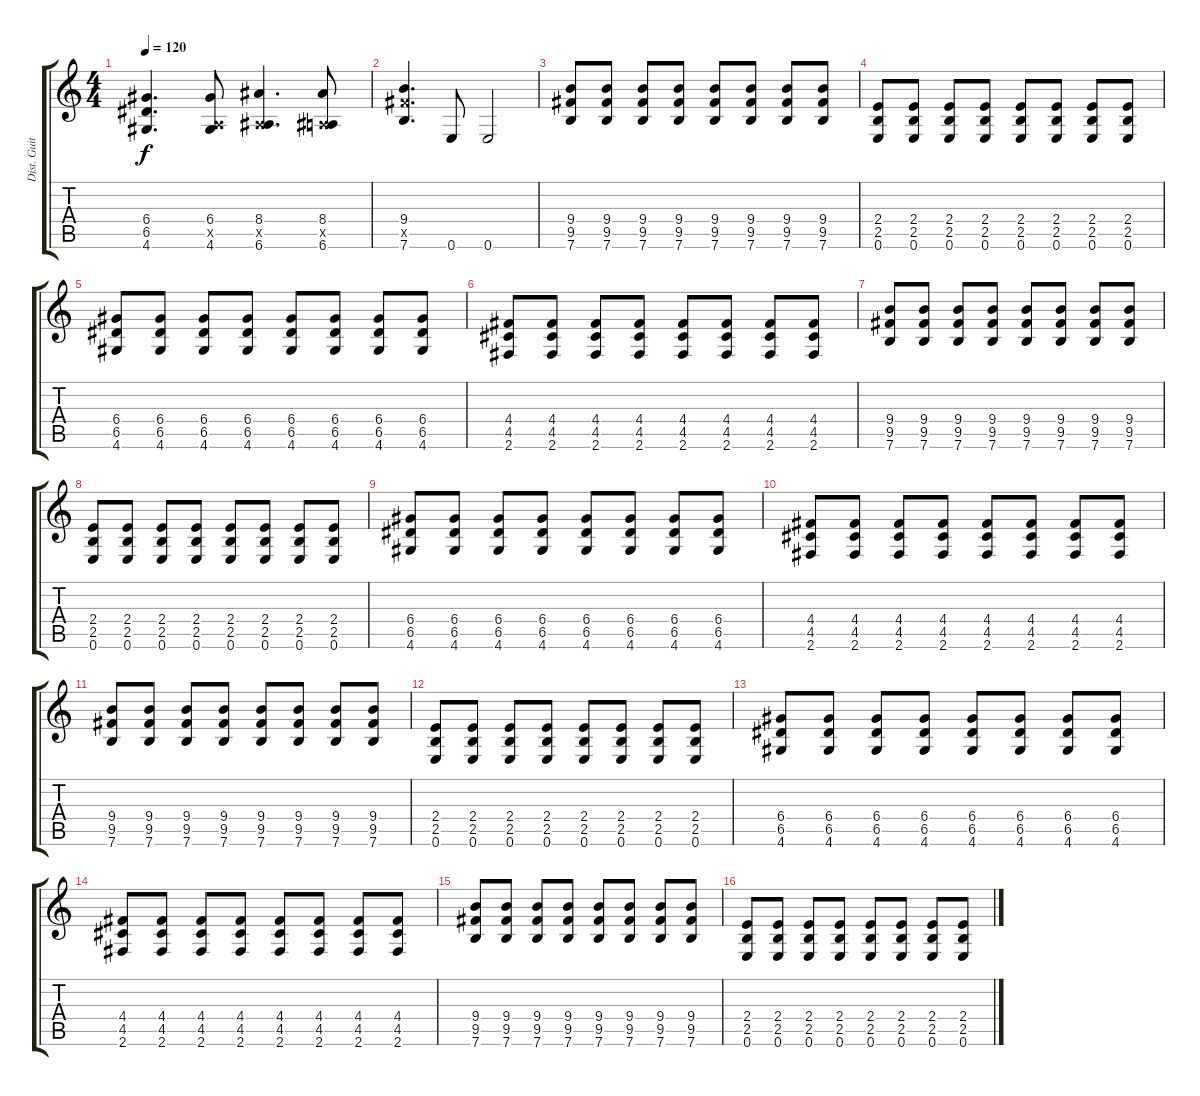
\track ("Dist. Guitar" "Dist. Guit") {instrument distortionguitar}
\staff {score tabs}
\tuning (E4 B3 G3 D3 A2 E2) {hide}
\ts (4 4)
\tempo 120
\clef g2
\ks c
(6.4 6.5 4.6).4{d dy f} (6.4 0.5{x} 4.6).8 (8.4 0.5{x} 6.6).4{d} (8.4 0.5{x} 6.6).8 |
(9.4 9.5{x} 7.6).4{d} 0.6.8 0.6.2 |
(9.4 9.5 7.6).8 (9.4 9.5 7.6).8 (9.4 9.5 7.6).8 (9.4 9.5 7.6).8 (9.4 9.5 7.6).8 (9.4 9.5 7.6).8 (9.4 9.5 7.6).8 (9.4 9.5 7.6).8 |
(2.4 2.5 0.6).8 (2.4 2.5 0.6).8 (2.4 2.5 0.6).8 (2.4 2.5 0.6).8 (2.4 2.5 0.6).8 (2.4 2.5 0.6).8 (2.4 2.5 0.6).8 (2.4 2.5 0.6).8 |
(6.4 6.5 4.6).8 (6.4 6.5 4.6).8 (6.4 6.5 4.6).8 (6.4 6.5 4.6).8 (6.4 6.5 4.6).8 (6.4 6.5 4.6).8 (6.4 6.5 4.6).8 (6.4 6.5 4.6).8 |
(4.4 4.5 2.6).8 (4.4 4.5 2.6).8 (4.4 4.5 2.6).8 (4.4 4.5 2.6).8 (4.4 4.5 2.6).8 (4.4 4.5 2.6).8 (4.4 4.5 2.6).8 (4.4 4.5 2.6).8 |
(9.4 9.5 7.6).8 (9.4 9.5 7.6).8 (9.4 9.5 7.6).8 (9.4 9.5 7.6).8 (9.4 9.5 7.6).8 (9.4 9.5 7.6).8 (9.4 9.5 7.6).8 (9.4 9.5 7.6).8 |
(2.4 2.5 0.6).8 (2.4 2.5 0.6).8 (2.4 2.5 0.6).8 (2.4 2.5 0.6).8 (2.4 2.5 0.6).8 (2.4 2.5 0.6).8 (2.4 2.5 0.6).8 (2.4 2.5 0.6).8 |
(6.4 6.5 4.6).8 (6.4 6.5 4.6).8 (6.4 6.5 4.6).8 (6.4 6.5 4.6).8 (6.4 6.5 4.6).8 (6.4 6.5 4.6).8 (6.4 6.5 4.6).8 (6.4 6.5 4.6).8 |
(4.4 4.5 2.6).8 (4.4 4.5 2.6).8 (4.4 4.5 2.6).8 (4.4 4.5 2.6).8 (4.4 4.5 2.6).8 (4.4 4.5 2.6).8 (4.4 4.5 2.6).8 (4.4 4.5 2.6).8 |
(9.4 9.5 7.6).8 (9.4 9.5 7.6).8 (9.4 9.5 7.6).8 (9.4 9.5 7.6).8 (9.4 9.5 7.6).8 (9.4 9.5 7.6).8 (9.4 9.5 7.6).8 (9.4 9.5 7.6).8 |
(2.4 2.5 0.6).8 (2.4 2.5 0.6).8 (2.4 2.5 0.6).8 (2.4 2.5 0.6).8 (2.4 2.5 0.6).8 (2.4 2.5 0.6).8 (2.4 2.5 0.6).8 (2.4 2.5 0.6).8 |
(6.4 6.5 4.6).8 (6.4 6.5 4.6).8 (6.4 6.5 4.6).8 (6.4 6.5 4.6).8 (6.4 6.5 4.6).8 (6.4 6.5 4.6).8 (6.4 6.5 4.6).8 (6.4 6.5 4.6).8 |
(4.4 4.5 2.6).8 (4.4 4.5 2.6).8 (4.4 4.5 2.6).8 (4.4 4.5 2.6).8 (4.4 4.5 2.6).8 (4.4 4.5 2.6).8 (4.4 4.5 2.6).8 (4.4 4.5 2.6).8 |
(9.4 9.5 7.6).8 (9.4 9.5 7.6).8 (9.4 9.5 7.6).8 (9.4 9.5 7.6).8 (9.4 9.5 7.6).8 (9.4 9.5 7.6).8 (9.4 9.5 7.6).8 (9.4 9.5 7.6).8 |
(2.4 2.5 0.6).8 (2.4 2.5 0.6).8 (2.4 2.5 0.6).8 (2.4 2.5 0.6).8 (2.4 2.5 0.6).8 (2.4 2.5 0.6).8 (2.4 2.5 0.6).8 (2.4 2.5 0.6).8
